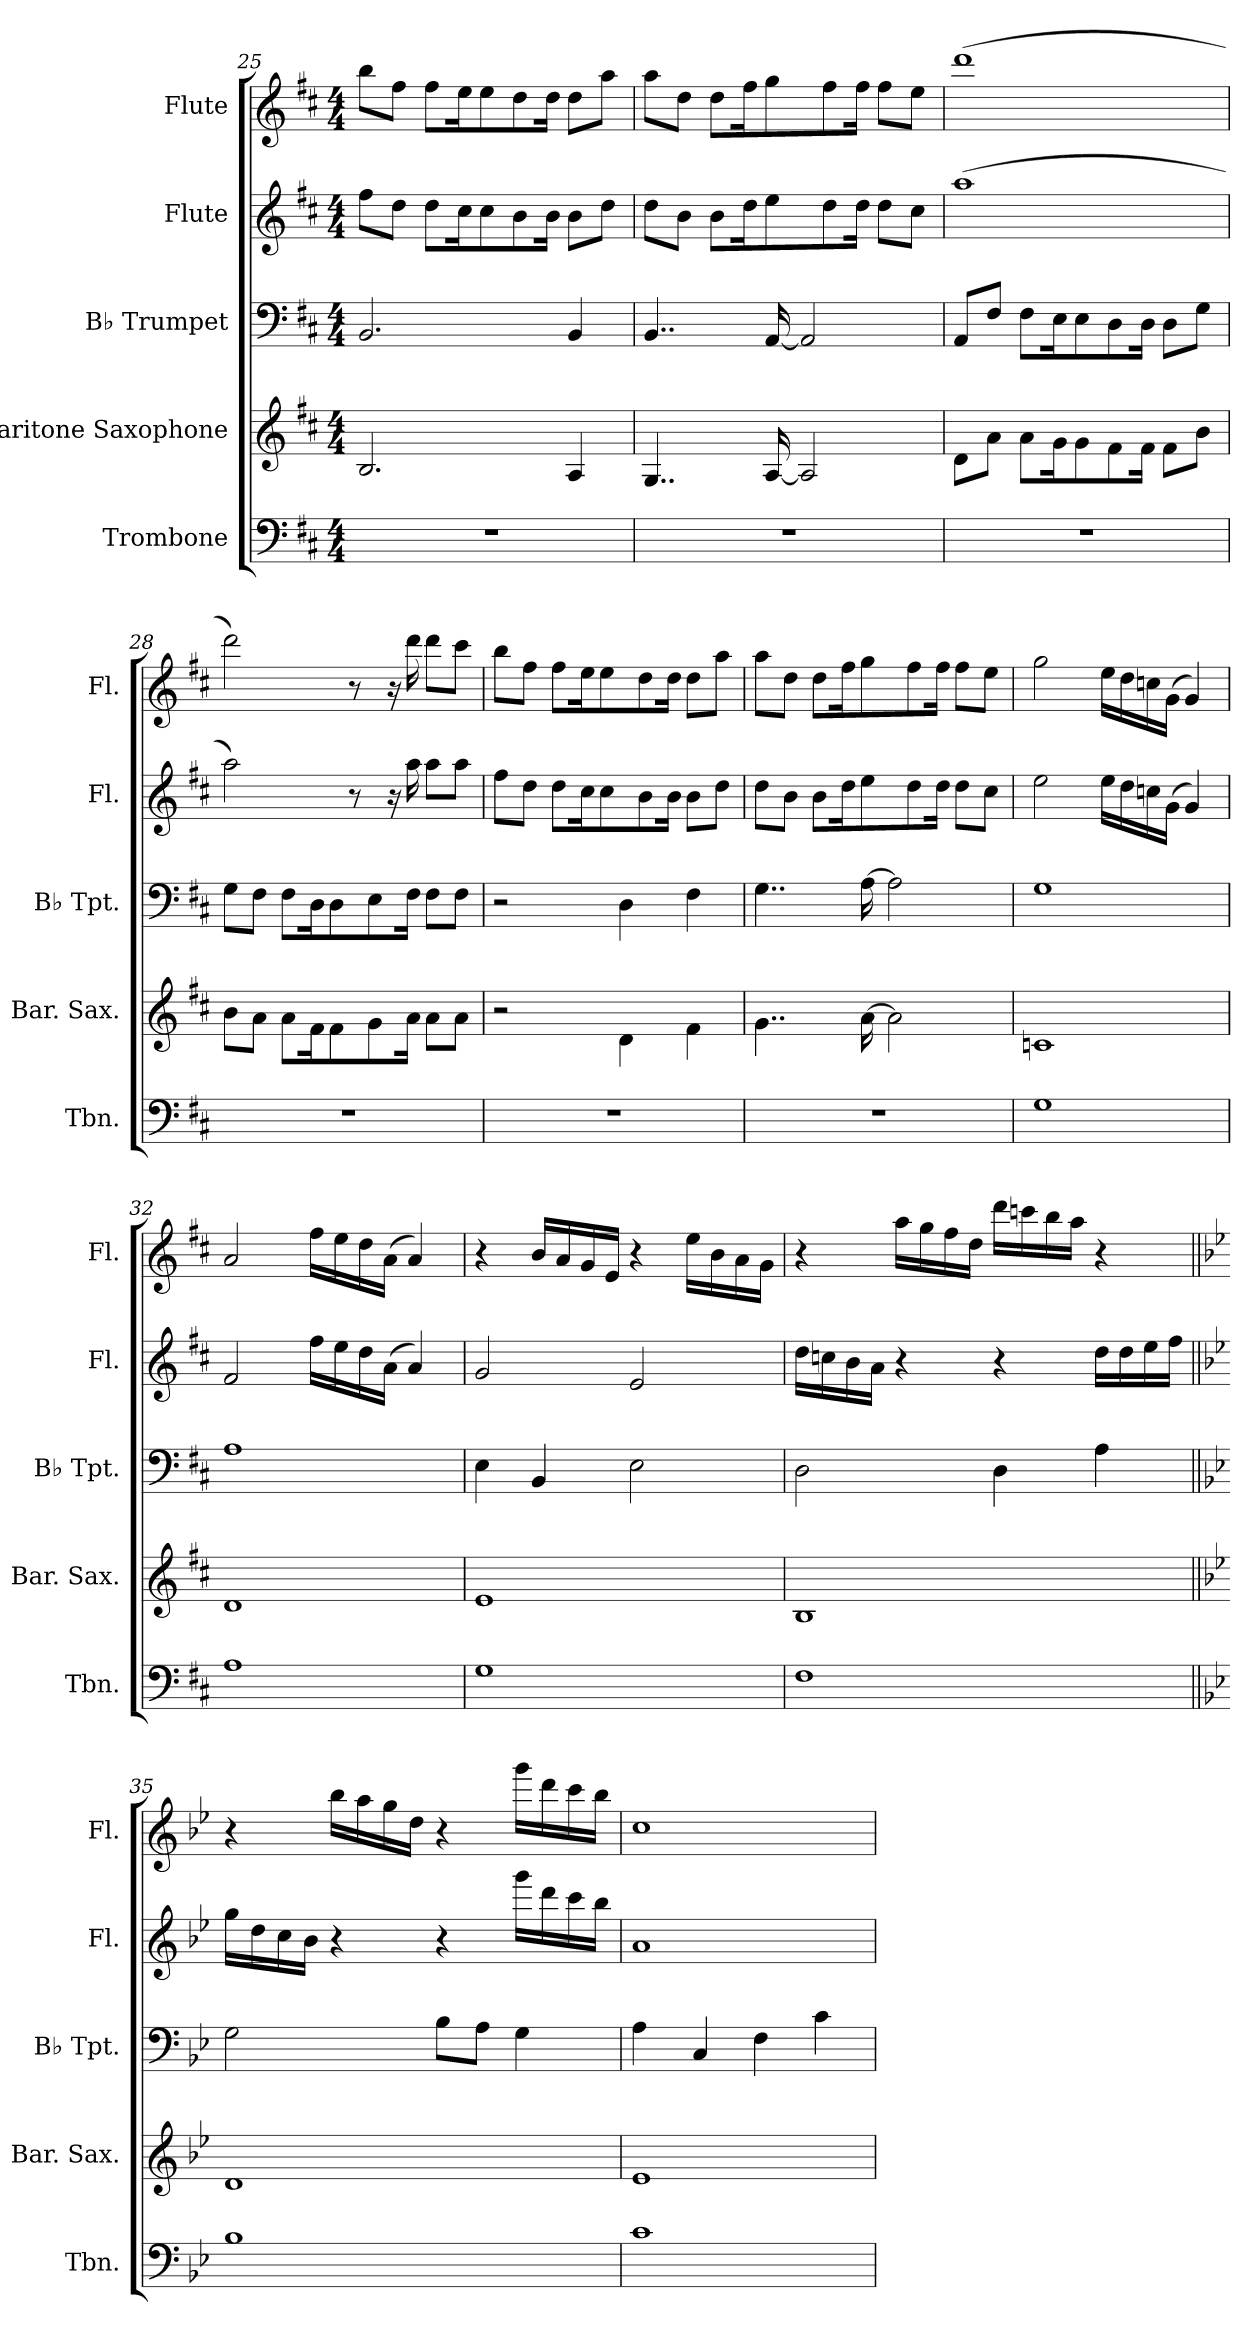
**kern	**kern	**kern	**kern	**kern
*part5	*part4	*part3	*part2	*part1
*staff5	*staff4	*staff3	*staff2	*staff1
*I"Trombone	*I"Baritone Saxophone	*I"B♭ Trumpet	*I"Flute	*I"Flute
*I'Tbn.	*I'Bar. Sax.	*I'B♭ Tpt.	*I'Fl.	*I'Fl.
*clefF4	*clefG2	*clefF4	*clefG2	*clefG2
*	*ITrd12c21	*ITrd-7c-12	*	*
*k[f#c#]	*k[f#c#]	*k[f#c#]	*k[f#c#]	*k[f#c#]
*M4/4	*M4/4	*M4/4	*M4/4	*M4/4
=25	=25	=25	=25	=25
1r	2.BB/	2.B/	8ff#\L	8bb\L
.	.	.	8dd\J	8ff#\J
.	.	.	8dd\L	8ff#\L
.	.	.	16cc#\K	16ee\K
.	.	.	8cc#\	8ee\
.	.	.	8b\	8dd\
.	.	.	16b\Jk	16dd\Jk
.	4AA/	4B/	8b\L	8dd\L
.	.	.	8dd\J	8aa\J
=26	=26	=26	=26	=26
1r	4..GG/	4..B/	8dd\L	8aa\L
.	.	.	8b\J	8dd\J
.	.	.	8b\L	8dd\L
.	.	.	16dd\K	16ff#\K
.	[16AA/	[16A/	8ee\	8gg\
.	2AA/]	2A/]	.	.
.	.	.	8dd\	8ff#\
.	.	.	16dd\Jk	16ff#\Jk
.	.	.	8dd\L	8ff#\L
.	.	.	8cc#\J	8ee\J
=27	=27	=27	=27	=27
1r	8D\L	8A/L	(1aa	(1ddd
.	8A\J	8f#/J	.	.
.	8A\L	8f#\L	.	.
.	16G\K	16e\K	.	.
.	8G\	8e\	.	.
.	8F#\	8d\	.	.
.	16F#\Jk	16d\Jk	.	.
.	8F#\L	8d\L	.	.
.	8B\J	8g\J	.	.
!!LO:LB:g=z
=28	=28	=28	=28	=28
1r	8B\L	8g\L	2aa\)	2ddd\)
.	8A\J	8f#\J	.	.
.	8A\L	8f#\L	.	.
.	16F#\K	16d\K	.	.
.	8F#\	8d\	.	.
.	.	.	8r	8r
.	8G\	8e\	.	.
.	.	.	16r	16r
.	16A\Jk	16f#\Jk	16aa\	16ddd\
.	8A\L	8f#\L	8aa\L	8ddd\L
.	8A\J	8f#\J	8aa\J	8ccc#\J
=29	=29	=29	=29	=29
1r	2r	2r	8ff#\L	8bb\L
.	.	.	8dd\J	8ff#\J
.	.	.	8dd\L	8ff#\L
.	.	.	16cc#\K	16ee\K
.	.	.	8cc#\	8ee\
.	4D\	4d\	.	.
.	.	.	8b\	8dd\
.	.	.	16b\Jk	16dd\Jk
.	4F#\	4f#\	8b\L	8dd\L
.	.	.	8dd\J	8aa\J
=30	=30	=30	=30	=30
1r	4..G\	4..g\	8dd\L	8aa\L
.	.	.	8b\J	8dd\J
.	.	.	8b\L	8dd\L
.	.	.	16dd\K	16ff#\K
.	[16A\	[16a\	8ee\	8gg\
.	2A\]	2a\]	.	.
.	.	.	8dd\	8ff#\
.	.	.	16dd\Jk	16ff#\Jk
.	.	.	8dd\L	8ff#\L
.	.	.	8cc#\J	8ee\J
=31	=31	=31	=31	=31
1G	1Cn	1g	2ee\	2gg\
.	.	.	16ee\LL	16ee\LL
.	.	.	16dd\	16dd\
.	.	.	16ccn\	16ccn\
.	.	.	(16g\JJ	(16g\JJ
.	.	.	4g/)	4g/)
!!LO:LB:g=z
=32	=32	=32	=32	=32
1A	1D	1a	2f#/	2a/
.	.	.	16ff#\LL	16ff#\LL
.	.	.	16ee\	16ee\
.	.	.	16dd\	16dd\
.	.	.	(16a\JJ	(16a\JJ
.	.	.	4a/)	4a/)
=33	=33	=33	=33	=33
1G	1E	4e\	2g/	4r
.	.	4B/	.	16b/LL
.	.	.	.	16a/
.	.	.	.	16g/
.	.	.	.	16e/JJ
.	.	2e\	2e/	4r
.	.	.	.	16ee\LL
.	.	.	.	16b\
.	.	.	.	16a\
.	.	.	.	16g\JJ
=34	=34	=34	=34	=34
1F#	1BB	2d\	16dd\LL	4r
.	.	.	16ccn\	.
.	.	.	16b\	.
.	.	.	16a\JJ	.
.	.	.	4r	16aa\LL
.	.	.	.	16gg\
.	.	.	.	16ff#\
.	.	.	.	16dd\JJ
.	.	4d\	4r	16ddd\LL
.	.	.	.	16cccn\
.	.	.	.	16bb\
.	.	.	.	16aa\JJ
.	.	4a\	16dd\LL	4r
.	.	.	16dd\	.
.	.	.	16ee\	.
.	.	.	16ff#\JJ	.
!!LO:PB:g=z
=35||	=35||	=35||	=35||	=35||
*k[b-e-]	*k[b-e-]	*k[b-e-]	*k[b-e-]	*k[b-e-]
1B-	1D	2g\	16gg\LL	4r
.	.	.	16dd\	.
.	.	.	16cc\	.
.	.	.	16b-\JJ	.
.	.	.	4r	16bb-\LL
.	.	.	.	16aa\
.	.	.	.	16gg\
.	.	.	.	16dd\JJ
.	.	8b-\L	4r	4r
.	.	8a\J	.	.
.	.	4g\	16ggg\LL	16ggg\LL
.	.	.	16ddd\	16ddd\
.	.	.	16ccc\	16ccc\
.	.	.	16bb-\JJ	16bb-\JJ
=36	=36	=36	=36	=36
1c	1E-	4a\	1a	1cc
.	.	4c/	.	.
.	.	4f\	.	.
.	.	4cc\	.	.
=	=	=	=	=
*-	*-	*-	*-	*-
